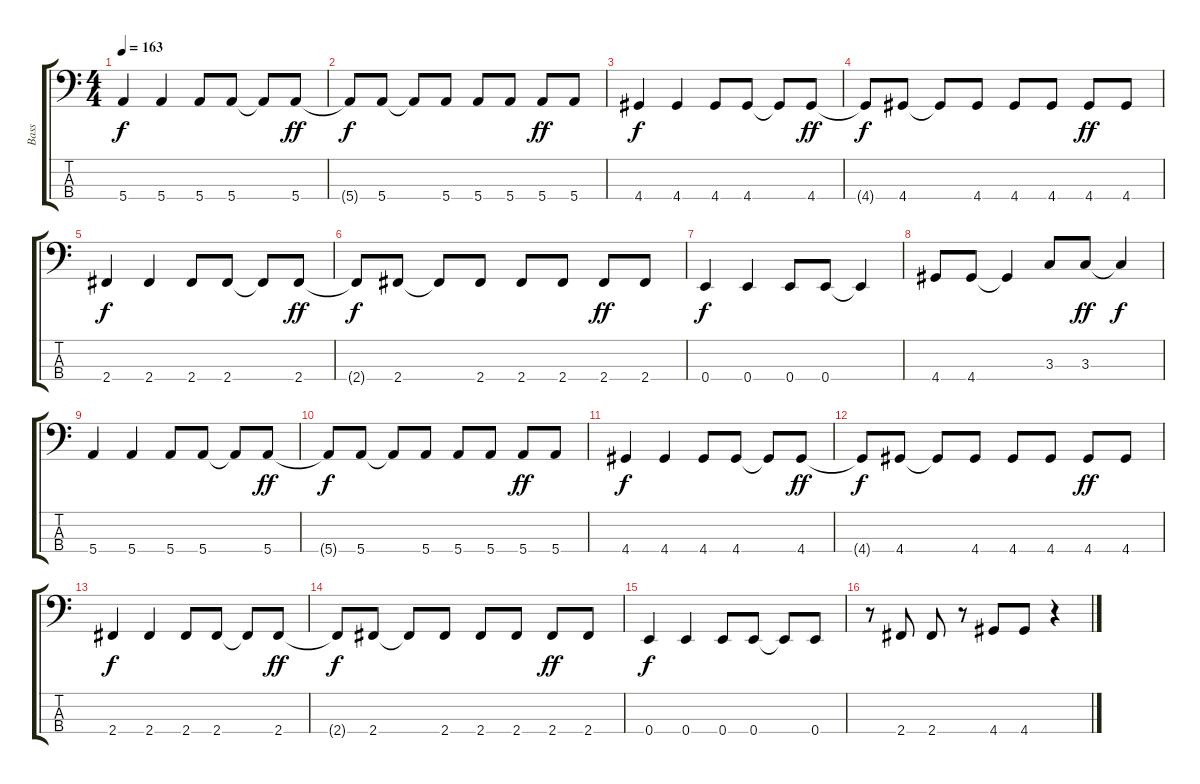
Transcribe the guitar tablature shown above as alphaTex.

\track ("Bass" "Bass") {instrument electricbassfinger}
\staff {score tabs}
\tuning (G2 D2 A1 E1) {hide}
\ts (4 4)
\tempo 163
\clef f4
\ks c
5.4.4{dy f} 5.4.4 5.4.8 5.4.8 5.4{t}.8 5.4.8{dy ff} |
5.4{t}.8{dy f} 5.4.8 5.4{t}.8 5.4.8 5.4.8 5.4.8 5.4.8{dy ff} 5.4.8 |
4.4.4{dy f} 4.4.4 4.4.8 4.4.8 4.4{t}.8 4.4.8{dy ff} |
4.4{t}.8{dy f} 4.4.8 4.4{t}.8 4.4.8 4.4.8 4.4.8 4.4.8{dy ff} 4.4.8 |
2.4.4{dy f} 2.4.4 2.4.8 2.4.8 2.4{t}.8 2.4.8{dy ff} |
2.4{t}.8{dy f} 2.4.8 2.4{t}.8 2.4.8 2.4.8 2.4.8 2.4.8{dy ff} 2.4.8 |
0.4.4{dy f} 0.4.4 0.4.8 0.4.8 0.4{t}.4 |
4.4.8 4.4.8 4.4{t}.4 3.3.8 3.3.8{dy ff} 3.3{t}.4{dy f} |
5.4.4 5.4.4 5.4.8 5.4.8 5.4{t}.8 5.4.8{dy ff} |
5.4{t}.8{dy f} 5.4.8 5.4{t}.8 5.4.8 5.4.8 5.4.8 5.4.8{dy ff} 5.4.8 |
4.4.4{dy f} 4.4.4 4.4.8 4.4.8 4.4{t}.8 4.4.8{dy ff} |
4.4{t}.8{dy f} 4.4.8 4.4{t}.8 4.4.8 4.4.8 4.4.8 4.4.8{dy ff} 4.4.8 |
2.4.4{dy f} 2.4.4 2.4.8 2.4.8 2.4{t}.8 2.4.8{dy ff} |
2.4{t}.8{dy f} 2.4.8 2.4{t}.8 2.4.8 2.4.8 2.4.8 2.4.8{dy ff} 2.4.8 |
0.4.4{dy f} 0.4.4 0.4.8 0.4.8 0.4{t}.8 0.4.8 |
r.8 2.4.8 2.4.8 r.8 4.4.8 4.4.8 r.4
